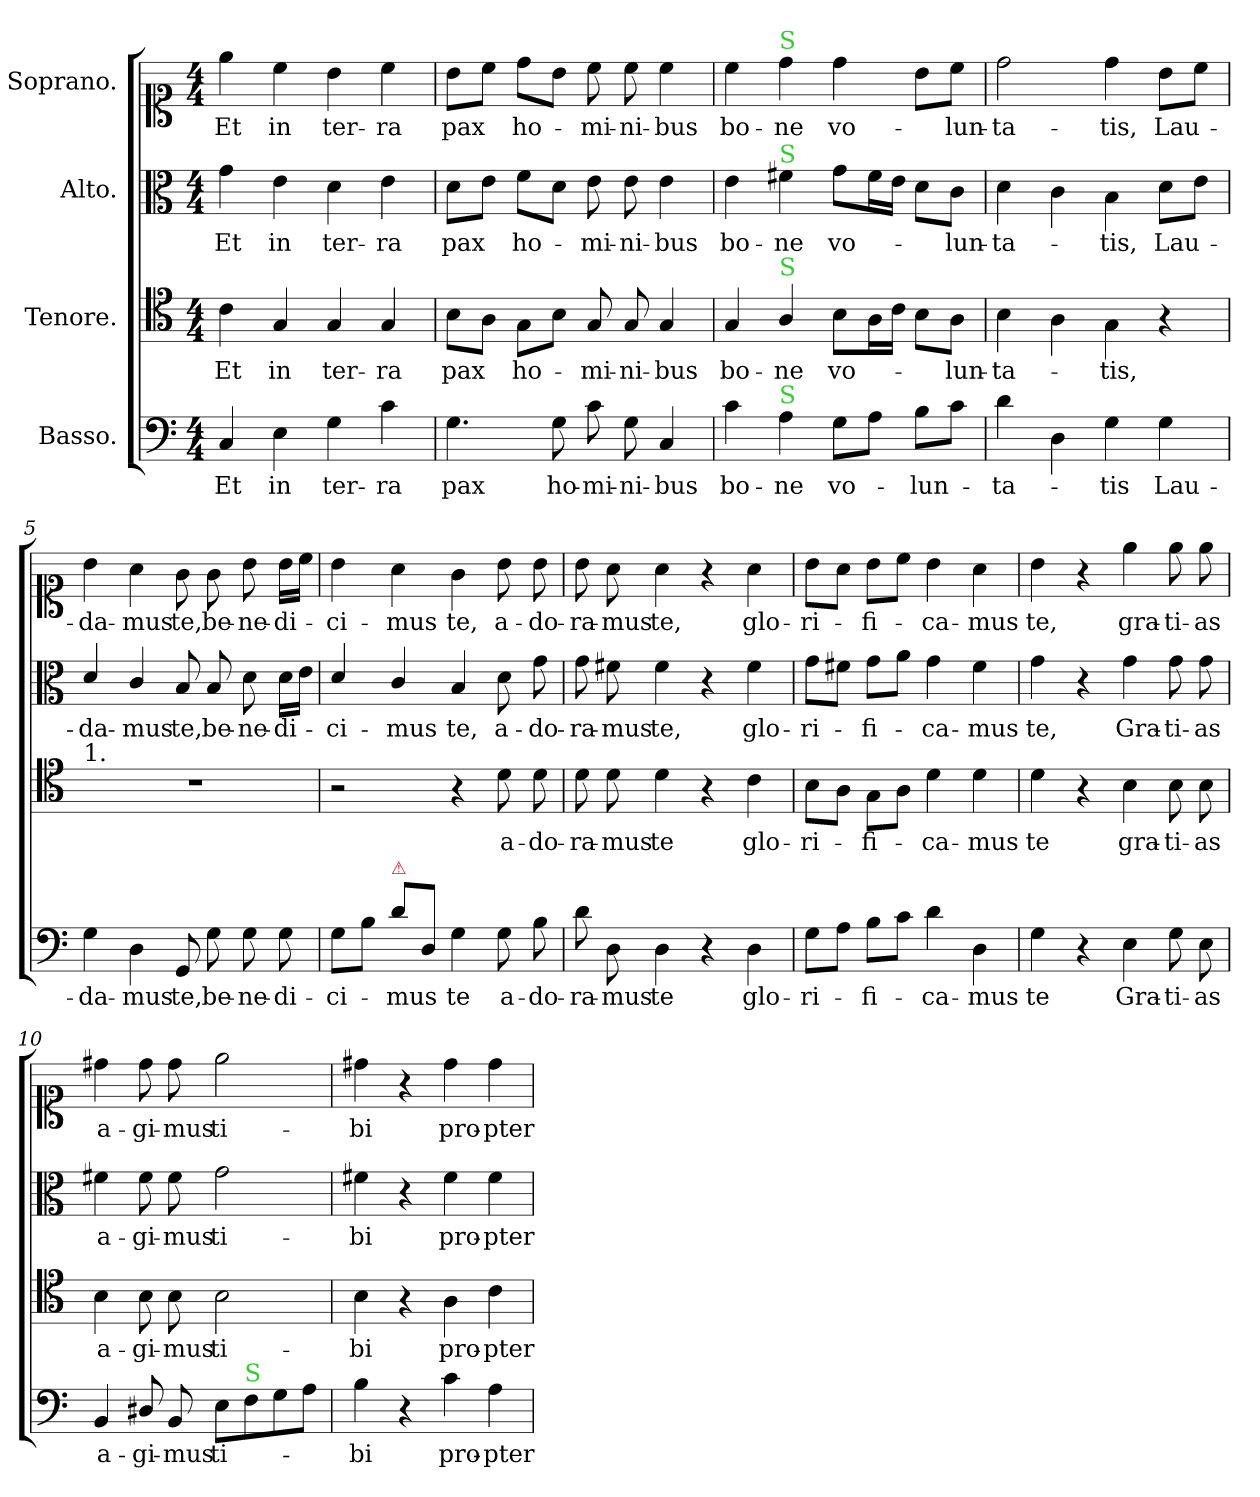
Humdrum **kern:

**kern	**text	**kern	**text	**kern	**text	**kern	**text
*part4	*part4	*part3	*part3	*part2	*part2	*part1	*part1
*staff4	*staff4	*staff3	*staff3	*staff2	*staff2	*staff1	*staff1
*I"Basso.	*	*I"Tenore.	*	*I"Alto.	*	*I"Soprano.	*
*clefF4	*	*clefC4	*	*clefC3	*	*clefC1	*
*k[]	*	*k[]	*	*k[]	*	*k[]	*
*M4/4	*	*M4/4	*	*M4/4	*	*M4/4	*
=1	=1	=1	=1	=1	=1	=1	=1
4C/	Et	4c\	Et	4g\	Et	4ee\	Et
4E\	in	4G/	in	4e\	in	4cc\	in
4G\	ter-	4G/	ter-	4d\	ter-	4b\	ter-
4c\	-ra	4G/	-ra	4e\	-ra	4cc\	-ra
=2	=2	=2	=2	=2	=2	=2	=2
4.G\	pax	8B\L	pax	8d\L	pax	8b\L	pax
.	.	8A\J	.	8e\J	.	8cc\J	.
.	.	8G\L	ho-	8f\L	ho-	8dd\L	ho-
8G\	ho-	8B\J	.	8d\J	.	8b\J	.
8c\	-mi-	8G/	-mi-	8e\	-mi-	8cc\	-mi-
8G\	-ni-	8G/	-ni-	8e\	-ni-	8cc\	-ni-
4C/	-bus	4G/	-bus	4e\	-bus	4cc\	-bus
=3	=3	=3	=3	=3	=3	=3	=3
4c\	bo-	4G/	bo-	4e\	bo-	4cc\	bo-
!	!	!	!	!	!	!LO:TX:a:color=limegreen:t=S	!
!	!	!	!	!LO:TX:a:color=limegreen:t=S	!	!	!
!	!	!LO:TX:a:color=limegreen:t=S	!	!	!	!	!
!LO:TX:a:color=limegreen:t=S	!	!	!	!	!	!	!
4A\	-ne	4A/	-ne	4f#X\	-ne	4dd\	-ne
8G\L	vo-	8B\L	vo-	8g\L	vo-	4dd\	vo-
8A\J	.	16A\L	.	16f#\L	.	.	.
.	.	16c\JJ	.	16e\JJ	.	.	.
8B\L	-lun-	8B\L	.	8d\L	.	8b\L	.
8c\J	.	8A\J	-lun-	8c\J	-lun-	8cc\J	-lun-
=4	=4	=4	=4	=4	=4	=4	=4
4d\	-ta-	4B\	-ta-	4d\	-ta-	2dd\	-ta-
4D\	.	4A\	.	4c\	.	.	.
4G\	-tis	4G\	-tis,	4B\	-tis,	4dd\	-tis,
4G\	Lau-	4r	.	8d\L	Lau-	8b\L	Lau-
.	.	.	.	8e\J	.	8cc\J	.
=5	=5	=5	=5	=5	=5	=5	=5
!	!	!LO:TX:a:t=1.	!	!	!	!	!
4G\	-da-	1r	.	4d/	-da-	4b\	-da-
4D\	-mus	.	.	4c/	-mus	4a\	-mus
8GG/	te,	.	.	8B/	te,	8g\	te,
8G\	be-	.	.	8B/	be-	8g\	be-
8G\	-ne-	.	.	8d\	-ne-	8b\	-ne-
8G\	-di-	.	.	16d\LL	-di-	16b\LL	-di-
.	.	.	.	16e\JJ	.	16cc\JJ	.
=6	=6	=6	=6	=6	=6	=6	=6
8G\L	-ci-	2r	.	4d/	-ci-	4b\	-ci-
8B\J	.	.	.	.	.	.	.
!LO:TX:a:color=crimson:t=⚠	!	!	!	!	!	!	!
8d\L	-mus	.	.	4c/	-mus	4a\	-mus
8D/J	.	.	.	.	.	.	.
4G\	te	4r	.	4B/	te,	4g\	te,
8G\	a-	8d\	a-	8d\	a-	8b\	a-
8B\	-do-	8d\	-do-	8g\	-do-	8b\	-do-
=7	=7	=7	=7	=7	=7	=7	=7
8d\	-ra-	8d\	-ra-	8g\	-ra-	8b\	-ra-
8D\	-mus	8d\	-mus	8f#X\	-mus	8a\	-mus
4D\	te	4d\	te	4f#\	te,	4a\	te,
4r	.	4r	.	4r	.	4r	.
4D\	glo-	4c\	glo-	4f#\	glo-	4a\	glo-
=8	=8	=8	=8	=8	=8	=8	=8
8G\L	-ri-	8B\L	-ri-	8g\L	-ri-	8b\L	-ri-
8A\J	.	8A\J	.	8f#X\J	.	8a\J	.
8B\L	-fi-	8G\L	-fi-	8g\L	-fi-	8b\L	-fi-
8c\J	.	8A\J	.	8a\J	.	8cc\J	.
4d\	-ca-	4d\	-ca-	4g\	-ca-	4b\	-ca-
4D\	-mus	4d\	-mus	4f#\	-mus	4a\	-mus
=9	=9	=9	=9	=9	=9	=9	=9
4G\	te	4d\	te	4g\	te,	4b\	te,
4r	.	4r	.	4r	.	4r	.
4E\	Gra-	4B\	gra-	4g\	Gra-	4ee\	gra-
8G\	-ti-	8B\	-ti-	8g\	-ti-	8ee\	-ti-
8E\	-as	8B\	-as	8g\	-as	8ee\	-as
=10	=10	=10	=10	=10	=10	=10	=10
4BB/	a-	4B\	a-	4f#X\	a-	4dd#X\	a-
8D#X/	-gi-	8B\	-gi-	8f#\	-gi-	8dd#\	-gi-
8BB/	-mus	8B\	-mus	8f#\	-mus	8dd#\	-mus
8E\L	ti-	2B\	ti-	2g\	ti-	2ee\	ti-
!LO:TX:a:color=limegreen:t=S	!	!	!	!	!	!	!
8F\	.	.	.	.	.	.	.
8G\	.	.	.	.	.	.	.
8A\J	.	.	.	.	.	.	.
=11	=11	=11	=11	=11	=11	=11	=11
4B\	-bi	4B\	-bi	4f#X\	-bi	4dd#X\	-bi
4r	.	4r	.	4r	.	4r	.
4c\	pro-	4A\	pro-	4f#\	pro-	4dd#\	pro-
4A\	-pter	4c\	-pter	4f#\	-pter	4dd#\	-pter
=	=	=	=	=	=	=	=
*-	*-	*-	*-	*-	*-	*-	*-
